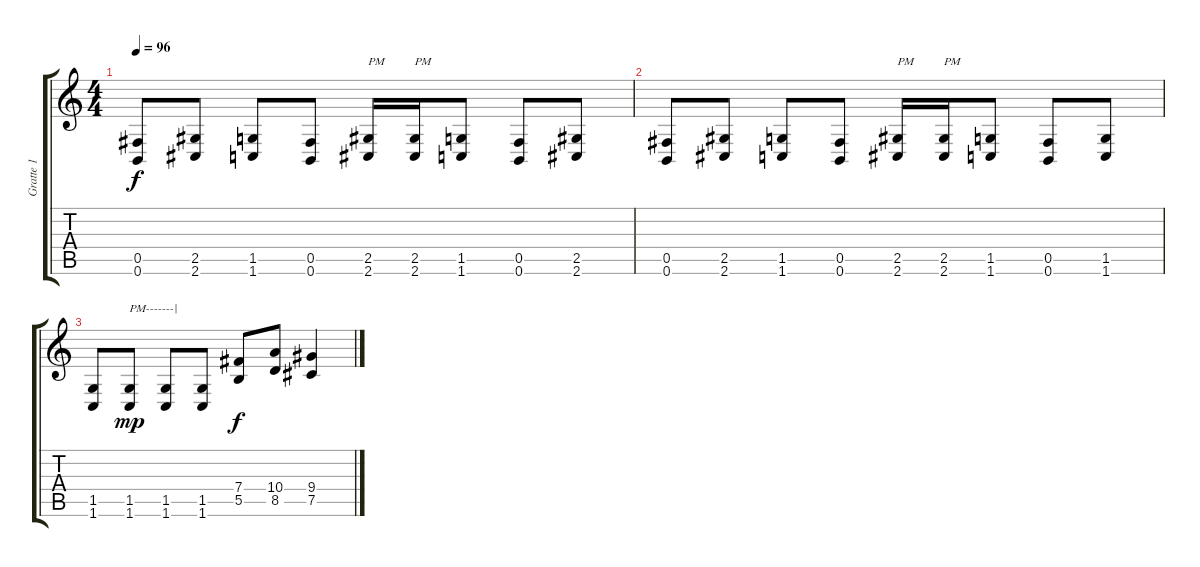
\track ("Gratte 1" "Gratte 1") {instrument distortionguitar}
\staff {score tabs}
\tuning (Db4 Ab3 E3 B2 Gb2 B1) {hide}
\ts (4 4)
\tempo 96
\clef g2
\ks c
(0.5 0.6).8{dy f} (2.5 2.6).8 (1.5 1.6).8 (0.5 0.6).8 (2.5 2.6).16{txt "PM"} (2.5 2.6).16{txt "PM"} (1.5 1.6).8 (0.5 0.6).8 (2.5 2.6).8 |
(0.5 0.6).8 (2.5 2.6).8 (1.5 1.6).8 (0.5 0.6).8 (2.5 2.6).16{txt "PM"} (2.5 2.6).16{txt "PM"} (1.5 1.6).8 (0.5 0.6).8 (1.5 1.6).8 |
(1.5 1.6).8 (1.5 1.6).8{txt "PM-------|" dy mp} (1.5 1.6).8 (1.5 1.6).8 (7.4 5.5).8{dy f} (10.4 8.5).8 (9.4 7.5).4
